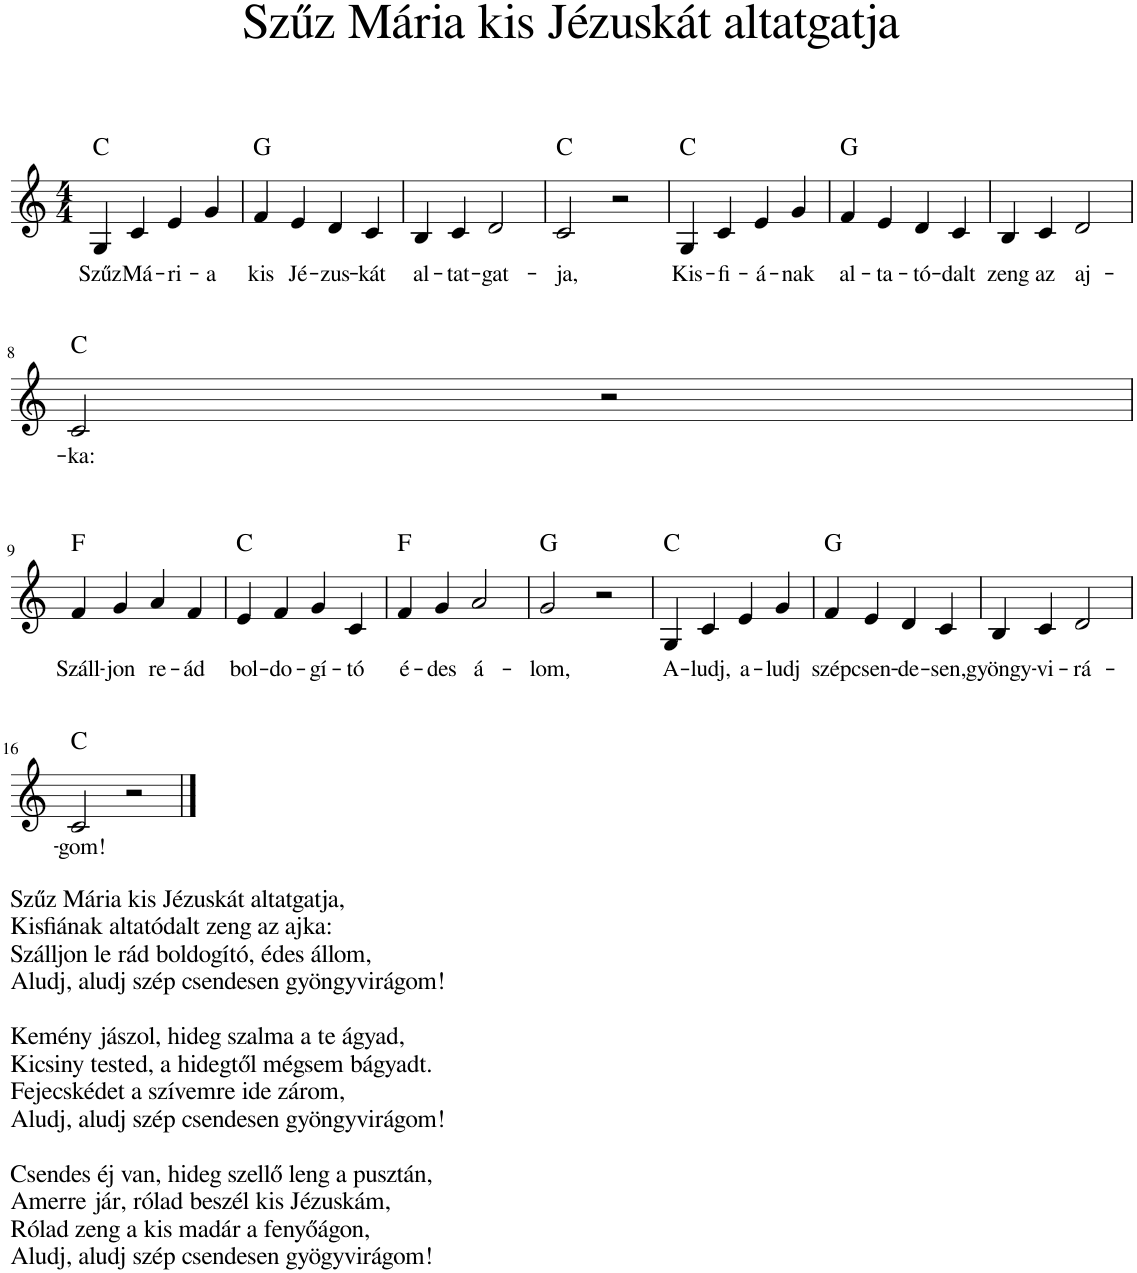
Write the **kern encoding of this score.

**kern	**text	**harte
*part1	*part1	*part1
*staff1	*staff1	*
*I"Piano	*	*
*I'Pno.	*	*
*clefG2	*	*
*k[]	*	*
*M4/4	*	*
=1	=1	=1
!	!LO:LY:b	!
4G/	Szűz	C:maj
!	!LO:LY:b	!
4c/	Má-	.
!	!LO:LY:b	!
4e/	-ri-	.
!	!LO:LY:b	!
4g/	-a	.
=2	=2	=2
!	!LO:LY:b	!
4f/	kis	G:maj
!	!LO:LY:b	!
4e/	Jé-	.
!	!LO:LY:b	!
4d/	-zus-	.
!	!LO:LY:b	!
4c/	-kát	.
=3	=3	=3
!	!LO:LY:b	!
4B/	al-	.
!	!LO:LY:b	!
4c/	-tat-	.
!	!LO:LY:b	!
2d/	-gat-	.
=4	=4	=4
!	!LO:LY:b	!
2c/	-ja,	C:maj
2r	.	.
=5	=5	=5
!	!LO:LY:b	!
4G/	Kis-	C:maj
!	!LO:LY:b	!
4c/	-fi-	.
!	!LO:LY:b	!
4e/	-á-	.
!	!LO:LY:b	!
4g/	-nak	.
=6	=6	=6
!	!LO:LY:b	!
4f/	al-	G:maj
!	!LO:LY:b	!
4e/	-ta-	.
!	!LO:LY:b	!
4d/	-tó-	.
!	!LO:LY:b	!
4c/	-dalt	.
=7	=7	=7
!	!LO:LY:b	!
4B/	zeng	.
!	!LO:LY:b	!
4c/	az	.
!	!LO:LY:b	!
2d/	aj-	.
!!LO:LB:g=z
=8	=8	=8
!	!LO:LY:b	!
2c/	-ka:	C:maj
2r	.	.
!!LO:LB:g=z
=9	=9	=9
!	!LO:LY:b	!
4f/	Száll-	F:maj
!	!LO:LY:b	!
4g/	-jon	.
!	!LO:LY:b	!
4a/	re-	.
!	!LO:LY:b	!
4f/	-ád	.
=10	=10	=10
!	!LO:LY:b	!
4e/	bol-	C:maj
!	!LO:LY:b	!
4f/	-do-	.
!	!LO:LY:b	!
4g/	-gí-	.
!	!LO:LY:b	!
4c/	-tó	.
=11	=11	=11
!	!LO:LY:b	!
4f/	é-	F:maj
!	!LO:LY:b	!
4g/	-des	.
!	!LO:LY:b	!
2a/	á-	.
=12	=12	=12
!	!LO:LY:b	!
2g/	-lom,	G:maj
2r	.	.
=13	=13	=13
!	!LO:LY:b	!
4G/	A-	C:maj
!	!LO:LY:b	!
4c/	-ludj,	.
!	!LO:LY:b	!
4e/	a-	.
!	!LO:LY:b	!
4g/	-ludj	.
=14	=14	=14
!	!LO:LY:b	!
4f/	szép	G:maj
!	!LO:LY:b	!
4e/	csen-	.
!	!LO:LY:b	!
4d/	-de-	.
!	!LO:LY:b	!
4c/	-sen,	.
=15	=15	=15
!	!LO:LY:b	!
4B/	gyöngy-	.
!	!LO:LY:b	!
4c/	-vi-	.
!	!LO:LY:b	!
2d/	-rá-	.
!!LO:LB:g=z
=16	=16	=16
!LO:TX:b:t=Szűz Mária kis Jézuskát altatgatja,	!	!
!LO:TX:b:t=Kisfiának altatódalt zeng az ajka&colon;	!	!
!LO:TX:b:t=Szálljon le rád boldogító, édes állom,	!	!
!LO:TX:b:t=Aludj, aludj szép csendesen gyöngyvirágom!	!	!
!LO:TX:b:t=Kemény jászol, hideg szalma a te ágyad,	!	!
!LO:TX:b:t=Kicsiny tested, a hidegtől mégsem bágyadt.	!	!
!LO:TX:b:t=Fejecskédet a szívemre ide zárom,	!	!
!LO:TX:b:t=Aludj, aludj szép csendesen gyöngyvirágom!	!	!
!LO:TX:b:t=Csendes éj van, hideg szellő leng a pusztán,	!	!
!LO:TX:b:t=Amerre jár, rólad beszél kis Jézuskám,	!	!
!LO:TX:b:t=Rólad zeng a kis madár a fenyőágon,	!	!
!LO:TX:b:t=Aludj, aludj szép csendesen gyögyvirágom!	!	!
!	!LO:LY:b	!
2c/	-gom!	C:maj
2r	.	.
==	==	==
*-	*-	*-
